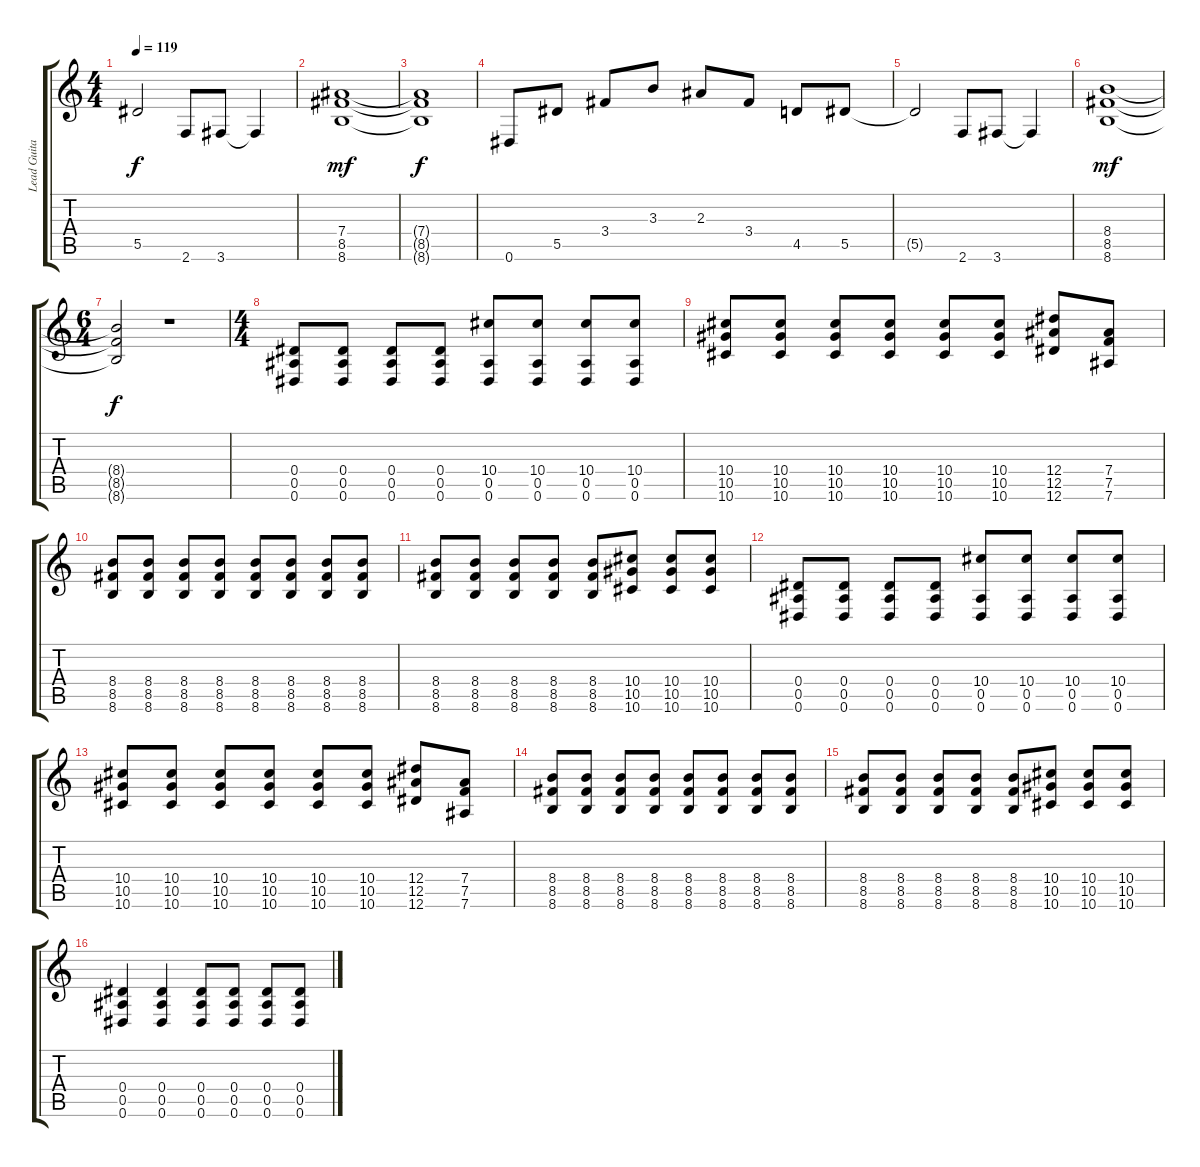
\track ("Lead Guitar" "Lead Guita") {instrument distortionguitar}
\staff {score tabs}
\tuning (F4 C4 Ab3 Eb3 Bb2 Eb2) {hide}
\ts (4 4)
\tempo 119
\clef g2
\ks c
5.5{t}.2{dy f} 2.6.8 3.6.8 3.6{t}.4 |
(7.4 8.5 8.6).1{dy mf} |
(7.4{t} 8.5{t} 8.6{t}).1{dy f} |
0.6.8 5.5.8 3.4.8 3.3.8 2.3.8 3.4.8 4.5.8 5.5.8 |
5.5{t}.2 2.6.8 3.6.8 3.6{t}.4 |
(8.4 8.5 8.6).1{dy mf} |
\ts (6 4)
(8.4{t} 8.5{t} 8.6{t}).2{dy f} r.1 |
\ts (4 4)
(0.4 0.5 0.6).8 (0.4 0.5 0.6).8 (0.4 0.5 0.6).8 (0.4 0.5 0.6).8 (10.4 0.5 0.6).8 (10.4 0.5 0.6).8 (10.4 0.5 0.6).8 (10.4 0.5 0.6).8 |
(10.4 10.5 10.6).8 (10.4 10.5 10.6).8 (10.4 10.5 10.6).8 (10.4 10.5 10.6).8 (10.4 10.5 10.6).8 (10.4 10.5 10.6).8 (12.4 12.5 12.6).8 (7.4 7.5 7.6).8 |
(8.4 8.5 8.6).8 (8.4 8.5 8.6).8 (8.4 8.5 8.6).8 (8.4 8.5 8.6).8 (8.4 8.5 8.6).8 (8.4 8.5 8.6).8 (8.4 8.5 8.6).8 (8.4 8.5 8.6).8 |
(8.4 8.5 8.6).8 (8.4 8.5 8.6).8 (8.4 8.5 8.6).8 (8.4 8.5 8.6).8 (8.4 8.5 8.6).8 (10.4 10.5 10.6).8 (10.4 10.5 10.6).8 (10.4 10.5 10.6).8 |
(0.4 0.5 0.6).8 (0.4 0.5 0.6).8 (0.4 0.5 0.6).8 (0.4 0.5 0.6).8 (10.4 0.5 0.6).8 (10.4 0.5 0.6).8 (10.4 0.5 0.6).8 (10.4 0.5 0.6).8 |
(10.4 10.5 10.6).8 (10.4 10.5 10.6).8 (10.4 10.5 10.6).8 (10.4 10.5 10.6).8 (10.4 10.5 10.6).8 (10.4 10.5 10.6).8 (12.4 12.5 12.6).8 (7.4 7.5 7.6).8 |
(8.4 8.5 8.6).8 (8.4 8.5 8.6).8 (8.4 8.5 8.6).8 (8.4 8.5 8.6).8 (8.4 8.5 8.6).8 (8.4 8.5 8.6).8 (8.4 8.5 8.6).8 (8.4 8.5 8.6).8 |
(8.4 8.5 8.6).8 (8.4 8.5 8.6).8 (8.4 8.5 8.6).8 (8.4 8.5 8.6).8 (8.4 8.5 8.6).8 (10.4 10.5 10.6).8 (10.4 10.5 10.6).8 (10.4 10.5 10.6).8 |
(0.4 0.5 0.6).4 (0.4 0.5 0.6).4 (0.4 0.5 0.6).8 (0.4 0.5 0.6).8 (0.4 0.5 0.6).8 (0.4 0.5 0.6).8
